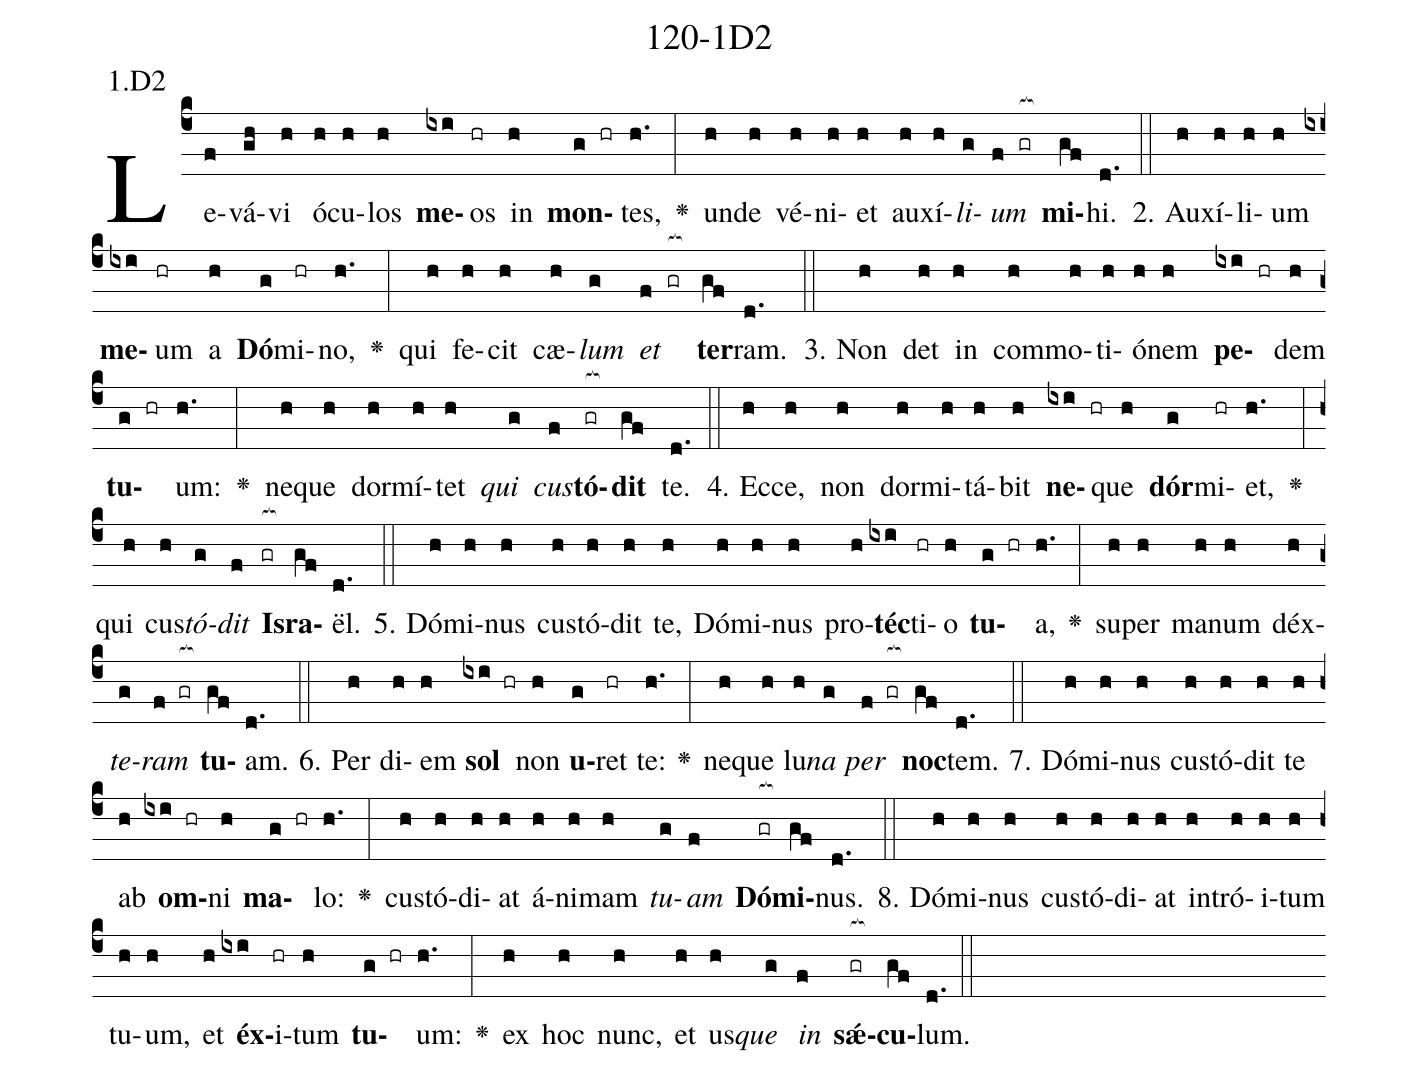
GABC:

name: 120-1D2;
annotation: 1.D2;
%%
(c4)Le(f)vá(gh)vi(h) ó(h)cu(h)los(h) <b>me</b>(ixi)os(hr) in(h) <b>mon</b>(g hr)tes,(h.) <v>\greheightstar</v>(:) un(h)de(h) vé(h)ni(h)et(h) au(h)xí(h)<i>li</i>(g)<i>um</i>(f gr[ocb:1{]) <b>mi</b>(gf[ocb:0}])hi.(d.) (::)
2. Au(h)xí(h)li(h)um(h) <b>me</b>(ixi)um(hr) a(h) <b>Dó</b>(g)mi(hr)no,(h.) <v>\greheightstar</v>(:) qui(h) fe(h)cit(h) cæ(h)<i>lum</i>(g) <i>et</i>(f gr[ocb:1{]) <b>ter</b>(gf[ocb:0}])ram.(d.) (::)
3. Non(h) det(h) in(h) com(h)mo(h)ti(h)ó(h)nem(h) <b>pe</b>(ixi hr)dem(h) <b>tu</b>(g hr)um:(h.) <v>\greheightstar</v>(:) ne(h)que(h) dor(h)mí(h)tet(h) <i>qui</i>(g) <i>cus</i>(f)<b>tó</b>(gr[ocb:1{])<b>dit</b>(gf[ocb:0}]) te.(d.) (::)
4. Ec(h)ce,(h) non(h) dor(h)mi(h)tá(h)bit(h) <b>ne</b>(ixi hr)que(h) <b>dór</b>(g)mi(hr)et,(h.) <v>\greheightstar</v>(:) qui(h) cus(h)<i>tó</i>(g)<i>dit</i>(f) <b>Is</b>(gr[ocb:1{])<b>ra</b>(gf[ocb:0}])ël.(d.) (::)
5. Dó(h)mi(h)nus(h) cus(h)tó(h)dit(h) te,(h) Dó(h)mi(h)nus(h) pro(h)<b>téc</b>(ixi)ti(hr)o(h) <b>tu</b>(g hr)a,(h.) <v>\greheightstar</v>(:) su(h)per(h) ma(h)num(h) déx(h)<i>te</i>(g)<i>ram</i>(f gr[ocb:1{]) <b>tu</b>(gf[ocb:0}])am.(d.) (::)
6. Per(h) di(h)em(h) <b>sol</b>(ixi hr) non(h) <b>u</b>(g)ret(hr) te:(h.) <v>\greheightstar</v>(:) ne(h)que(h) lu(h)<i>na</i>(g) <i>per</i>(f gr[ocb:1{]) <b>noc</b>(gf[ocb:0}])tem.(d.) (::)
7. Dó(h)mi(h)nus(h) cus(h)tó(h)dit(h) te(h) ab(h) <b>om</b>(ixi hr)ni(h) <b>ma</b>(g hr)lo:(h.) <v>\greheightstar</v>(:) cus(h)tó(h)di(h)at(h) á(h)ni(h)mam(h) <i>tu</i>(g)<i>am</i>(f) <b>Dó</b>(gr[ocb:1{])<b>mi</b>(gf[ocb:0}])nus.(d.) (::)
8. Dó(h)mi(h)nus(h) cus(h)tó(h)di(h)at(h) in(h)tró(h)i(h)tum(h) tu(h)um,(h) et(h) <b>éx</b>(ixi)i(hr)tum(h) <b>tu</b>(g hr)um:(h.) <v>\greheightstar</v>(:) ex(h) hoc(h) nunc,(h) et(h) us(h)<i>que</i>(g) <i>in</i>(f) <b>sǽ</b>(gr[ocb:1{])<b>cu</b>(gf[ocb:0}])lum.(d.) (::)
